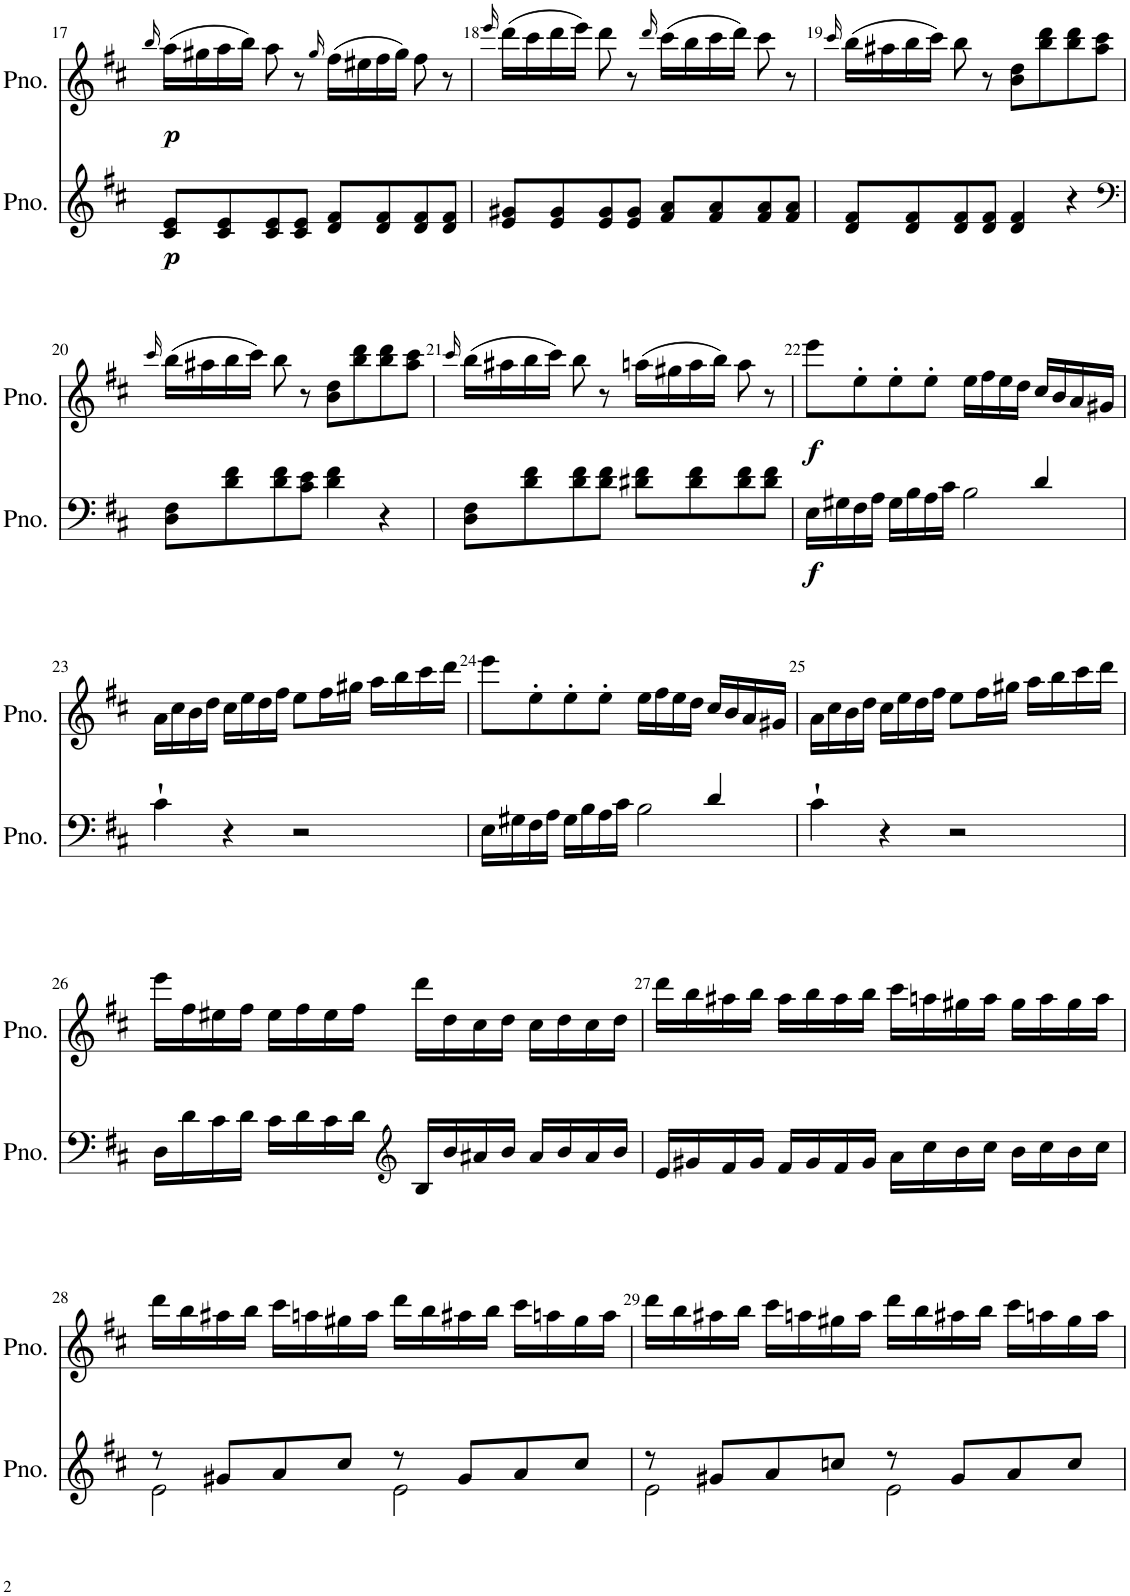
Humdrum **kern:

**kern	**dynam	**kern	**dynam
*part2	*part2	*part1	*part1
*staff2	*staff2	*staff1	*staff1
*I"Piano	*	*I"Piano	*
*I'Pno.	*	*I'Pno.	*
!!LO:PB:g=z
*clefG2	*	*clefG2	*
*k[f#c#]	*	*k[f#c#]	*
*M4/4	*	*M4/4	*
*met(c)	*	*met(c)	*
=17	=17	=17	=17
.	.	16qbb/	.
!	!LO:DY:b	!	!LO:DY:b
8c#/ 8e/L	p	(16aa\LL	p
.	.	16gg#X\	.
8c#/ 8e/	.	16aa\	.
.	.	16bb\JJ)	.
8c#/ 8e/	.	8aa\	.
8c#/ 8e/J	.	8r	.
.	.	16qgg#/	.
8d/ 8f#/L	.	(16ff#\LL	.
.	.	16ee#X\	.
8d/ 8f#/	.	16ff#\	.
.	.	16gg#\JJ)	.
8d/ 8f#/	.	8ff#\	.
8d/ 8f#/J	.	8r	.
=18	=18	=18	=18
.	.	16qeee/	.
8e/ 8g#X/L	.	(16ddd\LL	.
.	.	16ccc#\	.
8e/ 8g#/	.	16ddd\	.
.	.	16eee\JJ)	.
8e/ 8g#/	.	8ddd\	.
8e/ 8g#/J	.	8r	.
.	.	16qddd/	.
8f#/ 8a/L	.	(16ccc#\LL	.
.	.	16bb\	.
8f#/ 8a/	.	16ccc#\	.
.	.	16ddd\JJ)	.
8f#/ 8a/	.	8ccc#\	.
8f#/ 8a/J	.	8r	.
=19	=19	=19	=19
.	.	16qccc#/	.
8d/ 8f#/L	.	(16bb\LL	.
.	.	16aa#X\	.
8d/ 8f#/	.	16bb\	.
.	.	16ccc#\JJ)	.
8d/ 8f#/	.	8bb\	.
8d/ 8f#/J	.	8r	.
4d/ 4f#/	.	8b\ 8dd\L	.
.	.	8bb\ 8ddd\	.
4r	.	8bb\ 8ddd\	.
.	.	8aa#\ 8ccc#\J	.
!!LO:LB:g=z
=20	=20	=20	=20
*clefF4	*	*	*
.	.	16qccc#/	.
8D\ 8F#\L	.	(16bb\LL	.
.	.	16aa#X\	.
8d\ 8f#\	.	16bb\	.
.	.	16ccc#\JJ)	.
8d\ 8f#\	.	8bb\	.
8c#\ 8e\J	.	8r	.
4d\ 4f#\	.	8b\ 8dd\L	.
.	.	8bb\ 8ddd\	.
4r	.	8bb\ 8ddd\	.
.	.	8aa#\ 8ccc#\J	.
=21	=21	=21	=21
.	.	16qccc#/	.
8D\ 8F#\L	.	(16bb\LL	.
.	.	16aa#X\	.
8d\ 8f#\	.	16bb\	.
.	.	16ccc#\JJ)	.
8d\ 8f#\	.	8bb\	.
8d\ 8f#\J	.	8r	.
8d#X\ 8f#\L	.	(16aan\LL	.
.	.	16gg#X\	.
8d#\ 8f#\	.	16aa\	.
.	.	16bb\JJ)	.
8d#\ 8f#\	.	8aa\	.
8d#\ 8f#\J	.	8r	.
=22	=22	=22	=22
*^	*	*	*
!	!	!LO:DY:b	!	!LO:DY:b
16E\LL	2ryy	f	8eee\L	f
16G#X\	.	.	.	.
16F#\	.	.	8ee'\	.
16A\JJ	.	.	.	.
16G#\LL	.	.	8ee'\	.
16B\	.	.	.	.
16A\	.	.	8ee'\J	.
16c#\JJ	.	.	.	.
4ryy	2B\	.	16ee\LL	.
.	.	.	16ff#\	.
.	.	.	16ee\	.
.	.	.	16dd\JJ	.
4d/	.	.	16cc#/LL	.
.	.	.	16b/	.
.	.	.	16a/	.
.	.	.	16g#X/JJ	.
*v	*v	*	*	*
!!LO:LB:g=z
=23	=23	=23	=23
4c#`\	.	16a\LL	.
.	.	16cc#\	.
.	.	16b\	.
.	.	16dd\JJ	.
4r	.	16cc#\LL	.
.	.	16ee\	.
.	.	16dd\	.
.	.	16ff#\JJ	.
2r	.	8ee\L	.
.	.	16ff#\L	.
.	.	16gg#X\JJ	.
.	.	16aa\LL	.
.	.	16bb\	.
.	.	16ccc#\	.
.	.	16ddd\JJ	.
=24	=24	=24	=24
*^	*	*	*
16E\LL	2ryy	.	8eee\L	.
16G#X\	.	.	.	.
16F#\	.	.	8ee'\	.
16A\JJ	.	.	.	.
16G#\LL	.	.	8ee'\	.
16B\	.	.	.	.
16A\	.	.	8ee'\J	.
16c#\JJ	.	.	.	.
4ryy	2B\	.	16ee\LL	.
.	.	.	16ff#\	.
.	.	.	16ee\	.
.	.	.	16dd\JJ	.
4d/	.	.	16cc#/LL	.
.	.	.	16b/	.
.	.	.	16a/	.
.	.	.	16g#X/JJ	.
*v	*v	*	*	*
=25	=25	=25	=25
4c#`\	.	16a\LL	.
.	.	16cc#\	.
.	.	16b\	.
.	.	16dd\JJ	.
4r	.	16cc#\LL	.
.	.	16ee\	.
.	.	16dd\	.
.	.	16ff#\JJ	.
2r	.	8ee\L	.
.	.	16ff#\L	.
.	.	16gg#X\JJ	.
.	.	16aa\LL	.
.	.	16bb\	.
.	.	16ccc#\	.
.	.	16ddd\JJ	.
!!LO:LB:g=z
=26	=26	=26	=26
16D\LL	.	16eee\LL	.
16d\	.	16ff#\	.
16c#\	.	16ee#X\	.
16d\JJ	.	16ff#\JJ	.
16c#\LL	.	16ee#\LL	.
16d\	.	16ff#\	.
16c#\	.	16ee#\	.
16d\JJ	.	16ff#\JJ	.
*clefG2	*	*	*
16B/LL	.	16ddd\LL	.
16b/	.	16dd\	.
16a#X/	.	16cc#\	.
16b/JJ	.	16dd\JJ	.
16a#/LL	.	16cc#\LL	.
16b/	.	16dd\	.
16a#/	.	16cc#\	.
16b/JJ	.	16dd\JJ	.
=27	=27	=27	=27
16e/LL	.	16ddd\LL	.
16g#X/	.	16bb\	.
16f#/	.	16aa#X\	.
16g#/JJ	.	16bb\JJ	.
16f#/LL	.	16aa#\LL	.
16g#/	.	16bb\	.
16f#/	.	16aa#\	.
16g#/JJ	.	16bb\JJ	.
16a\LL	.	16ccc#\LL	.
16cc#\	.	16aan\	.
16b\	.	16gg#X\	.
16cc#\JJ	.	16aa\JJ	.
16b\LL	.	16gg#\LL	.
16cc#\	.	16aa\	.
16b\	.	16gg#\	.
16cc#\JJ	.	16aa\JJ	.
!!LO:LB:g=z
=28	=28	=28	=28
*^	*	*	*
8r	2e\	.	16ddd\LL	.
.	.	.	16bb\	.
8g#X/L	.	.	16aa#X\	.
.	.	.	16bb\JJ	.
8a/	.	.	16ccc#\LL	.
.	.	.	16aan\	.
8cc#/J	.	.	16gg#X\	.
.	.	.	16aa\JJ	.
8r	2e\	.	16ddd\LL	.
.	.	.	16bb\	.
8g#/L	.	.	16aa#X\	.
.	.	.	16bb\JJ	.
8a/	.	.	16ccc#\LL	.
.	.	.	16aan\	.
8cc#/J	.	.	16gg#\	.
.	.	.	16aa\JJ	.
=29	=29	=29	=29	=29
8r	2e\	.	16ddd\LL	.
.	.	.	16bb\	.
8g#X/L	.	.	16aa#X\	.
.	.	.	16bb\JJ	.
8a/	.	.	16ccc#\LL	.
.	.	.	16aan\	.
8ccn/J	.	.	16gg#X\	.
.	.	.	16aa\JJ	.
8r	2e\	.	16ddd\LL	.
.	.	.	16bb\	.
8g#/L	.	.	16aa#X\	.
.	.	.	16bb\JJ	.
8a/	.	.	16ccc#\LL	.
.	.	.	16aan\	.
8cc/J	.	.	16gg#\	.
.	.	.	16aa\JJ	.
*v	*v	*	*	*
=	=	=	=
*-	*-	*-	*-
